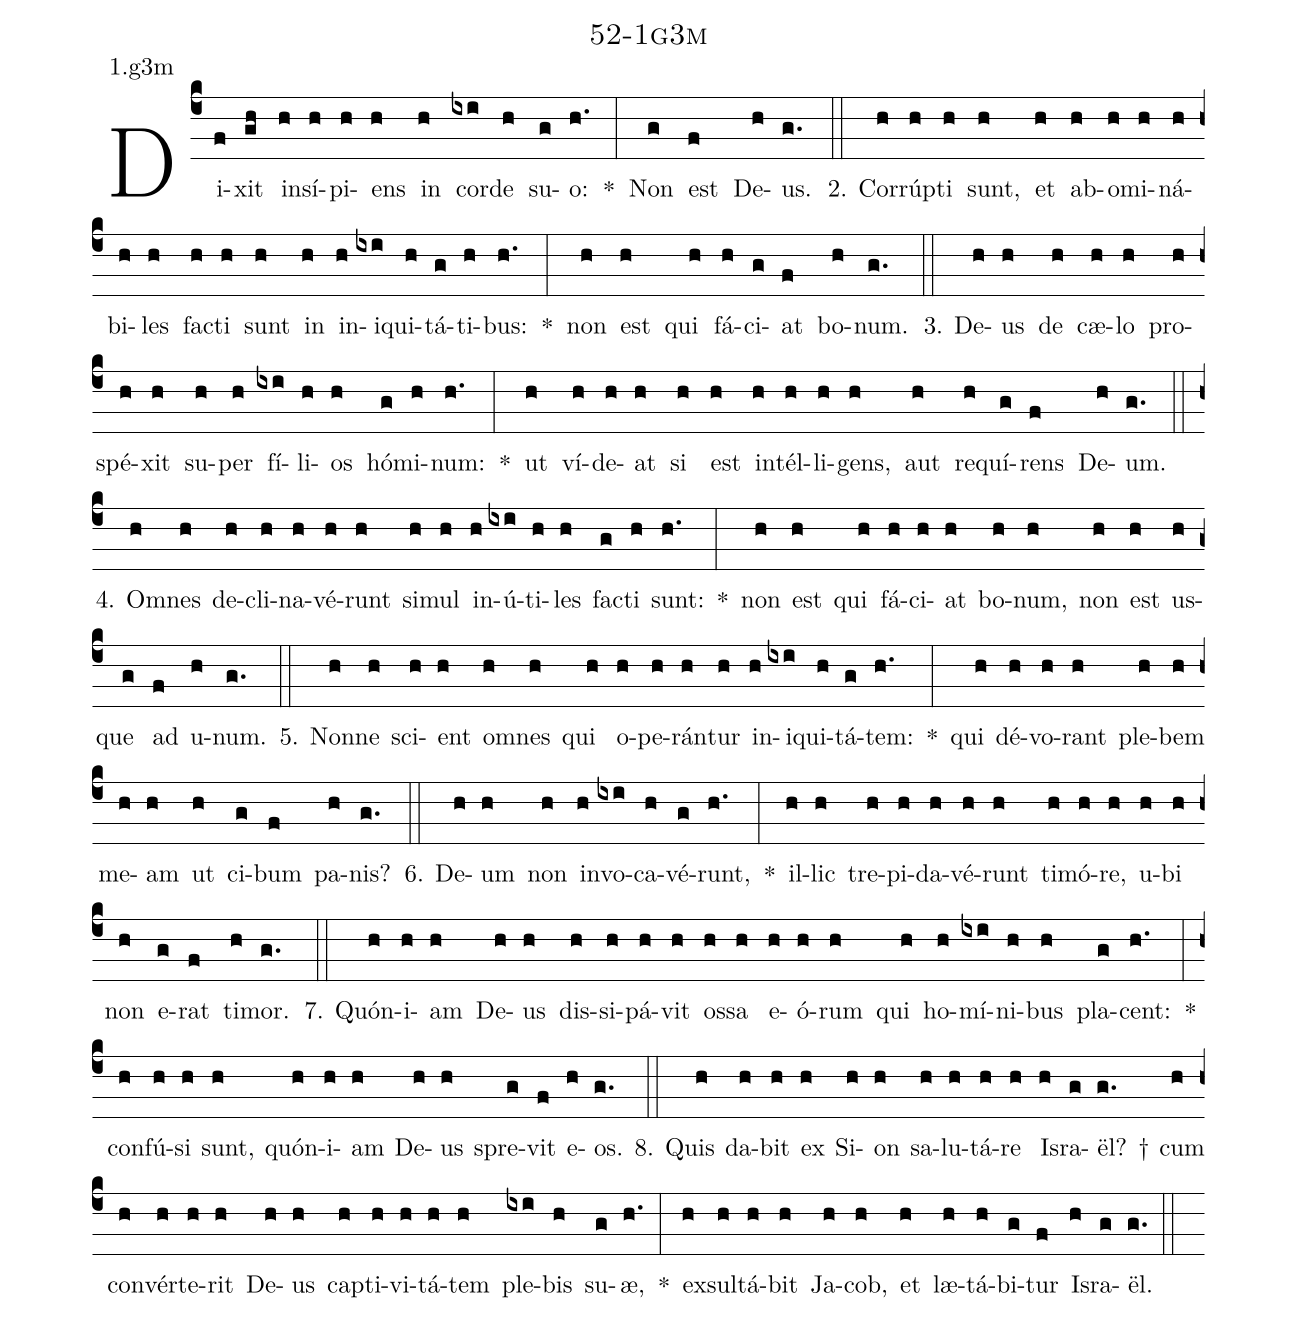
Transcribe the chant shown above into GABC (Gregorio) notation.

name: 52-1g3m;
annotation: 1.g3m;
%%
(c4)Di(f)xit(gh) in(h)sí(h)pi(h)ens(h) in(h) cor(ixi)de(h) su(g)o:(h.) *(:) Non(g) est(f) De(h)us.(g.) (::)
2. Cor(h)rúp(h)ti(h) sunt,(h) et(h) ab(h)o(h)mi(h)ná(h)bi(h)les(h) fac(h)ti(h) sunt(h) in(h) in(h)i(ixi)qui(h)tá(g)ti(h)bus:(h.) *(:) non(h) est(h) qui(h) fá(h)ci(g)at(f) bo(h)num.(g.) (::)
3. De(h)us(h) de(h) cæ(h)lo(h) pro(h)spé(h)xit(h) su(h)per(h) fí(ixi)li(h)os(h) hó(g)mi(h)num:(h.) *(:) ut(h) ví(h)de(h)at(h) si(h) est(h) in(h)tél(h)li(h)gens,(h) aut(h) re(h)quí(g)rens(f) De(h)um.(g.) (::)
4. Om(h)nes(h) de(h)cli(h)na(h)vé(h)runt(h) si(h)mul(h) in(h)ú(ixi)ti(h)les(h) fac(g)ti(h) sunt:(h.) *(:) non(h) est(h) qui(h) fá(h)ci(h)at(h) bo(h)num,(h) non(h) est(h) us(h)que(g) ad(f) u(h)num.(g.) (::)
5. Non(h)ne(h) sci(h)ent(h) om(h)nes(h) qui(h) o(h)pe(h)rán(h)tur(h) in(h)i(ixi)qui(h)tá(g)tem:(h.) *(:) qui(h) dé(h)vo(h)rant(h) ple(h)bem(h) me(h)am(h) ut(h) ci(g)bum(f) pa(h)nis?(g.) (::)
6. De(h)um(h) non(h) in(h)vo(ixi)ca(h)vé(g)runt,(h.) *(:) il(h)lic(h) tre(h)pi(h)da(h)vé(h)runt(h) ti(h)mó(h)re,(h) u(h)bi(h) non(h) e(g)rat(f) ti(h)mor.(g.) (::)
7. Quón(h)i(h)am(h) De(h)us(h) dis(h)si(h)pá(h)vit(h) os(h)sa(h) e(h)ó(h)rum(h) qui(h) ho(h)mí(ixi)ni(h)bus(h) pla(g)cent:(h.) *(:) con(h)fú(h)si(h) sunt,(h) quón(h)i(h)am(h) De(h)us(h) spre(g)vit(f) e(h)os.(g.) (::)
8. Quis(h) da(h)bit(h) ex(h) Si(h)on(h) sa(h)lu(h)tá(h)re(h) Is(h)ra(g)ël? †(g.) cum(h) con(h)vér(h)te(h)rit(h) De(h)us(h) cap(h)ti(h)vi(h)tá(h)tem(h) ple(ixi)bis(h) su(g)æ,(h.) *(:) ex(h)sul(h)tá(h)bit(h) Ja(h)cob,(h) et(h) læ(h)tá(h)bi(g)tur(f) Is(h)ra(g)ël.(g.) (::)
